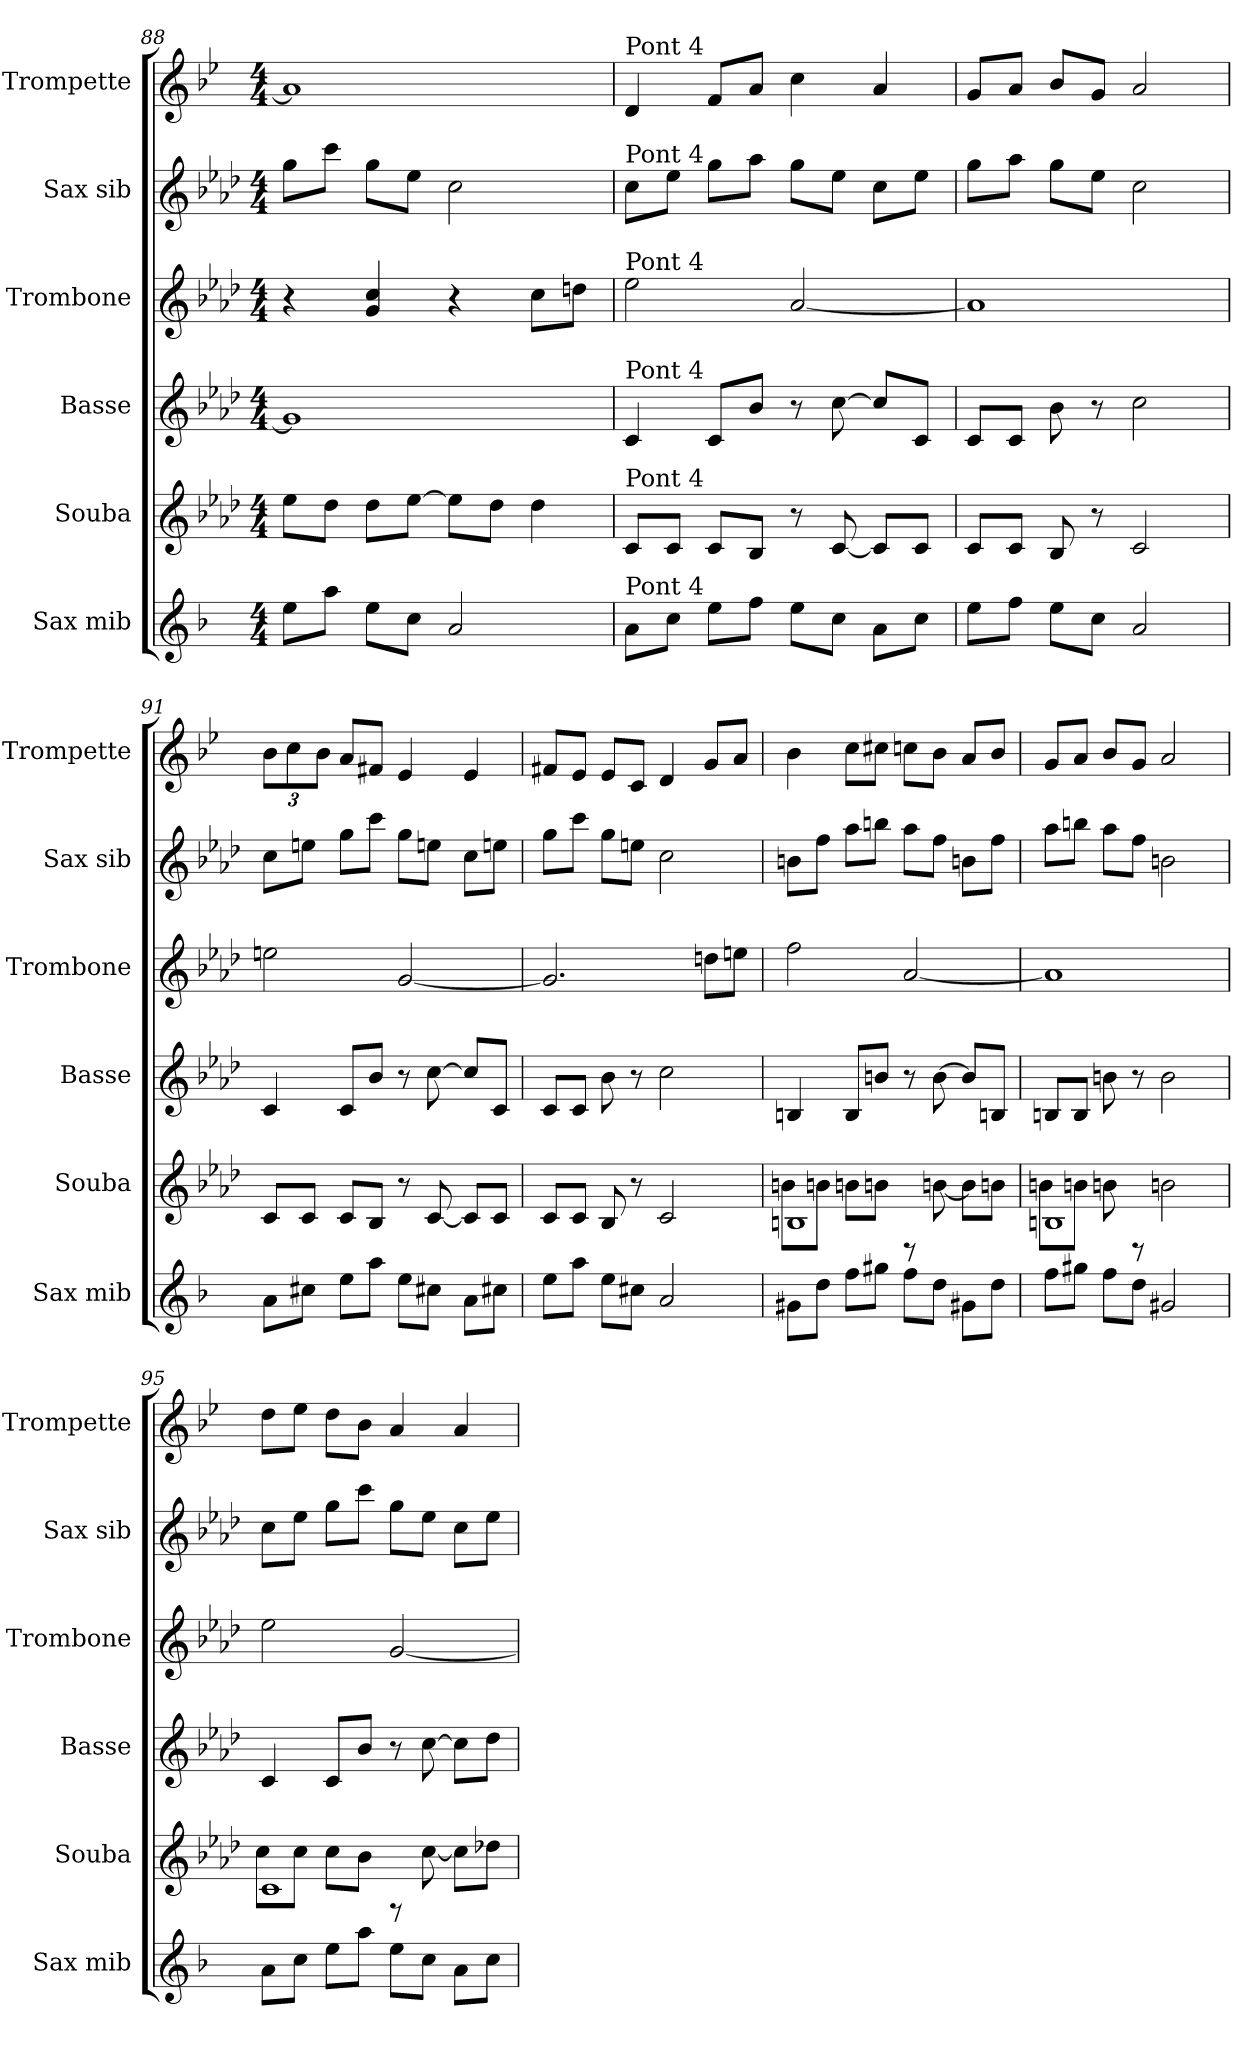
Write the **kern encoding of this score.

**kern	**kern	**kern	**kern	**kern	**kern
*part6	*part5	*part4	*part3	*part2	*part1
*staff6	*staff5	*staff4	*staff3	*staff2	*staff1
*I"Sax mib	*I"Souba	*I"Basse	*I"Trombone	*I"Sax sib	*I"Trompette
*I'Sax mib	*I'Souba	*I'Basse	*I'Trombone	*I'Sax sib	*I'Trompette
*clefG2	*clefG2	*clefG2	*clefG2	*clefG2	*clefG2
*ITrd5c9	*ITrd15c26	*ITrd8c14	*ITrd8c14	*ITrd8c14	*ITrd1c2
*k[b-e-a-d-]	*k[b-e-a-d-]	*k[b-e-a-d-]	*k[b-e-a-d-]	*k[b-e-a-d-]	*k[b-e-a-d-]
*M4/4	*M4/4	*M4/4	*M4/4	*M4/4	*M4/4
=88	=88	=88	=88	=88	=88
8gL	8E-L	1G]	4r	8gL	1g]
8ccJ	8D-J	.	.	8ccJ	.
8gL	8D-L	.	4G 4c	8gL	.
8e-J	[8E-J	.	.	8e-J	.
2c	8E-L]	.	4r	2c	.
.	8D-J	.	.	.	.
.	4D-	.	8cL	.	.
.	.	.	8dnJ	.	.
=89	=89	=89	=89	=89	=89
!	!	!	!	!	!LO:TX:t=Pont 4
!	!	!	!	!LO:TX:t=Pont 4	!
!	!	!	!LO:TX:t=Pont 4	!	!
!	!	!LO:TX:t=Pont 4	!	!	!
!	!LO:TX:t=Pont 4	!	!	!	!
!LO:TX:t=Pont 4	!	!	!	!	!
8cL	8CCL	4C	2e-	8cL	4c
8e-J	8CCJ	.	.	8e-J	.
8gL	8CCL	8CL	.	8gL	8e-L
8a-J	8BBB-J	8B-J	.	8a-J	8gJ
8gL	8r	8r	[2A-	8gL	4b-
8e-J	[8CC	[8c	.	8e-J	.
8cL	8CCL]	8cL]	.	8cL	4g
8e-J	8CCJ	8CJ	.	8e-J	.
=90	=90	=90	=90	=90	=90
8gL	8CCL	8CL	1A-]	8gL	8fL
8a-J	8CCJ	8CJ	.	8a-J	8gJ
8gL	8BBB-	8B-	.	8gL	8a-L
8e-J	8r	8r	.	8e-J	8fJ
2c	2CC	2c	.	2c	2g
=91	=91	=91	=91	=91	=91
8cL	8CCL	4C	2en	8cL	12a-L
.	.	.	.	.	12b-
8enJ	8CCJ	.	.	8enJ	.
.	.	.	.	.	12a-J
8gL	8CCL	8CL	.	8gL	8gL
8ccJ	8BBB-J	8B-J	.	8ccJ	8enJ
8gL	8r	8r	[2G	8gL	4d-
8enJ	[8CC	[8c	.	8enJ	.
8cL	8CCL]	8cL]	.	8cL	4d-
8enJ	8CCJ	8CJ	.	8enJ	.
=92	=92	=92	=92	=92	=92
8gL	8CCL	8CL	2.G]	8gL	8enL
8ccJ	8CCJ	8CJ	.	8ccJ	8d-J
8gL	8BBB-	8B-	.	8gL	8d-L
8enJ	8r	8r	.	8enJ	8B-J
2c	2CC	2c	.	2c	4c
.	.	.	8dnL	.	8fL
.	.	.	8enJ	.	8gJ
=93	=93	=93	=93	=93	=93
*	*^	*	*	*	*
8BnL	1BBBn	8BBnL	4BBn	2f	8BnL	4a-
8fJ	.	8BBnJ	.	.	8fJ	.
8a-L	.	8BBnL	8BBL	.	8a-L	8b-L
8bnJ	.	8BBnJ	8BnJ	.	8bnJ	8bnJ
8a-L	.	8r	8r	[2A-	8a-L	8b-XL
8fJ	.	[8BBn	[8B	.	8fJ	8a-J
8BnL	.	8BBnL]	8BL]	.	8BnL	8gL
8fJ	.	8BBnJ	8BBnJ	.	8fJ	8a-J
=94	=94	=94	=94	=94	=94	=94
8a-L	1BBBn	8BBnL	8BBnL	1A-]	8a-L	8fL
8bnJ	.	8BBnJ	8BBJ	.	8bnJ	8gJ
8a-L	.	8BBn	8Bn	.	8a-L	8a-L
8fJ	.	8r	8r	.	8fJ	8fJ
2Bn	.	2BBn	2B	.	2Bn	2g
=95	=95	=95	=95	=95	=95	=95
8cL	1CC	8CL	4C	2e-	8cL	8ccL
8e-J	.	8CJ	.	.	8e-J	8dd-J
8gL	.	8CL	8CL	.	8gL	8ccL
8ccJ	.	8BB-J	8B-J	.	8ccJ	8a-J
8gL	.	8r	8r	[2G	8gL	4g
8e-J	.	[8C	[8c	.	8e-J	.
8cL	.	8CL]	8cL]	.	8cL	4g
8e-J	.	8D-XJ	8d-J	.	8e-J	.
*	*v	*v	*	*	*	*
=	=	=	=	=	=
*-	*-	*-	*-	*-	*-
